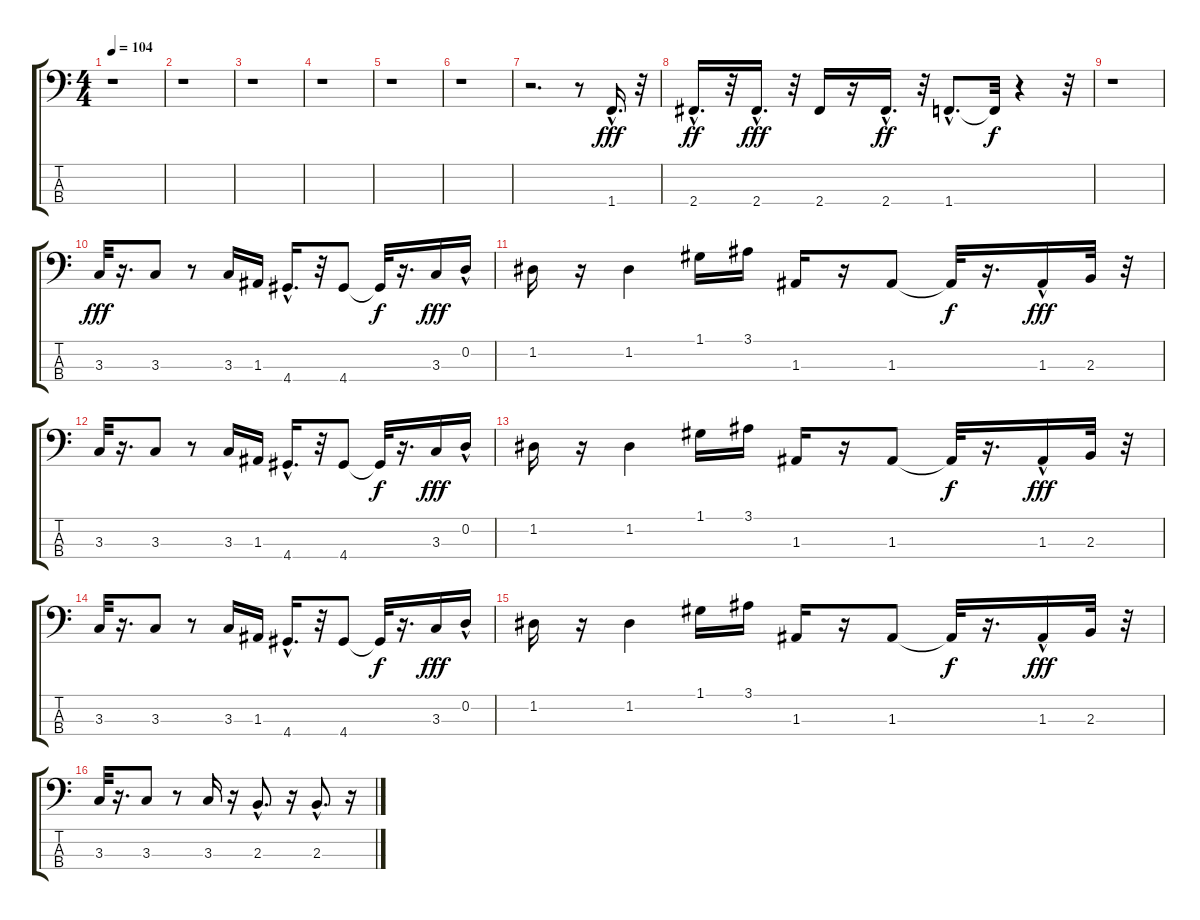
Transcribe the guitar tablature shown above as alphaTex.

\track "" {instrument electricbassfinger}
\staff {score tabs}
\tuning (G2 D2 A1 E1) {hide}
\ts (4 4)
\tempo 104
\clef f4
\ks c
r.1{dy f} |
r.1 |
r.1 |
r.1 |
r.1 |
r.1 |
r.2{d} r.8 1.4{hac}.16{d dy fff} r.32 |
2.4{hac}.16{d dy ff} r.32 2.4{hac}.16{d dy fff} r.32 2.4.16 r.16 2.4{hac}.16{d dy ff} r.32 1.4{hac}.8{d} 1.4{t}.32{dy f} r.4 r.32 |
r.1 |
3.3.32{dy fff} r.16{d} 3.3.8 r.8 3.3.16 1.3.16 4.4{hac}.16{d} r.32 4.4.8 4.4{t}.32{dy f} r.16{d} 3.3.16{dy fff} 0.2{hac}.16 |
1.2.16 r.16 1.2.4 1.1.16 3.1.16 1.3.16 r.16 1.3.8 1.3{t}.32{dy f} r.16{d} 1.3{hac}.16{dy fff} 2.3.32 r.32 |
3.3.32 r.16{d} 3.3.8 r.8 3.3.16 1.3.16 4.4{hac}.16{d} r.32 4.4.8 4.4{t}.32{dy f} r.16{d} 3.3.16{dy fff} 0.2{hac}.16 |
1.2.16 r.16 1.2.4 1.1.16 3.1.16 1.3.16 r.16 1.3.8 1.3{t}.32{dy f} r.16{d} 1.3{hac}.16{dy fff} 2.3.32 r.32 |
3.3.32 r.16{d} 3.3.8 r.8 3.3.16 1.3.16 4.4{hac}.16{d} r.32 4.4.8 4.4{t}.32{dy f} r.16{d} 3.3.16{dy fff} 0.2{hac}.16 |
1.2.16 r.16 1.2.4 1.1.16 3.1.16 1.3.16 r.16 1.3.8 1.3{t}.32{dy f} r.16{d} 1.3{hac}.16{dy fff} 2.3.32 r.32 |
3.3.32 r.16{d} 3.3.8 r.8 3.3.16 r.16 2.3{hac}.8{d} r.16 2.3{hac}.8{d} r.16
